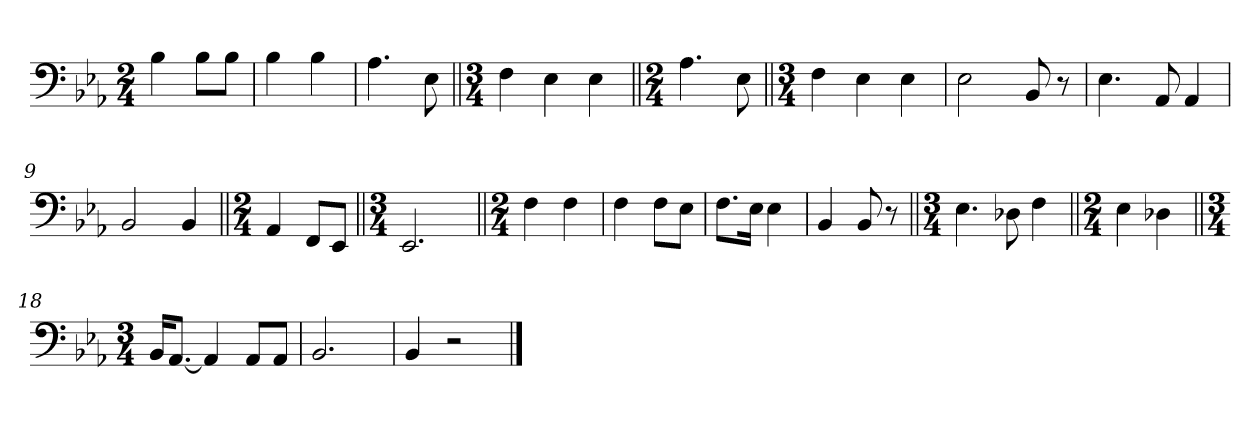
**kern
*part1
*staff1
*clefF4
*k[b-e-a-]
*M2/4
=1
4B-\
8B-\L
8B-\J
=2
4B-\
4B-\
=3
4.A-\
8E-\
=4||
*M3/4
4F\
4E-\
4E-\
=5||
*M2/4
4.A-\
8E-\
=6||
*M3/4
4F\
4E-\
4E-\
=7
2E-\
8BB-/
8r
=8
4.E-\
8AA-/
4AA-/
=9
2BB-/
4BB-/
=10||
*M2/4
4AA-/
8FF/L
8EE-/J
=11||
*M3/4
2.EE-/
=12||
*M2/4
4F\
4F\
=13
4F\
8F\L
8E-\J
=14
8.F\L
16E-\Jk
4E-\
=15
4BB-/
8BB-/
8r
=16||
*M3/4
4.E-\
8D-X\
4F\
=17||
*M2/4
4E-\
4D-X\
=18||
*M3/4
16BB-/KL
[8.AA-/J
4AA-/]
8AA-/L
8AA-/J
=19
2.BB-/
=20
4BB-/
2r
==
*-
